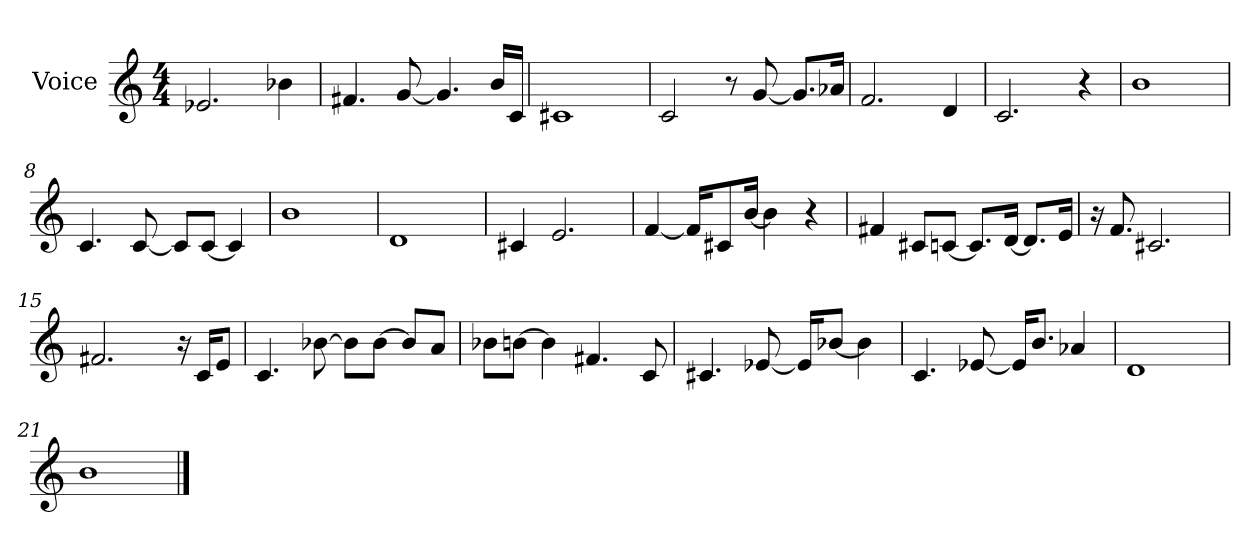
**kern
*part1
*staff1
*I"Voice
*I'Voice
*clefG2
*M4/4
=1
2.e-X/
4b-X\
=2
4.f#X/
[<8g/
4.g/]
16b/LL
16c/JJ
=3
1c#X
=4
2c/
8r
[<8g/
8.g/L]
16a-X/Jk
=5
2.f/
4d/
=6
2.c/
4r
=7
1b
=8
4.c/
[<8c/
8c/L]
[<8c/J
4c/]
=9
1b
=10
1d
=11
4c#X/
2.e/
!!LO:LB:g=z
=12
[<4f/
16f/KL]
8c#X/
[>16b/Jk
4b\]
4r
=13
4f#X/
8c#X/L
[<8cn/J
8.c/L]
[<16d/Jk
8.d/L]
16e/Jk
=14
16ra
8.f/
2.c#X/
=15
2.f#X/
16ra
16c/KL
8e/J
=16
4.c/
[>8b-X\
8b-\L]
[>8b-\J
8b-/L]
8a/J
=17
8b-X\L
[>8bn\J
4b\]
4.f#X/
8c/
!!LO:LB:g=z
=18
4.c#X/
[<8e-X/
16e-/KL]
[>8b-X/J
4b-\]
=19
4.c/
[<8e-X/
16e-/KL]
8.b/J
4a-X/
=20
1d
=21
1b
==
*-
